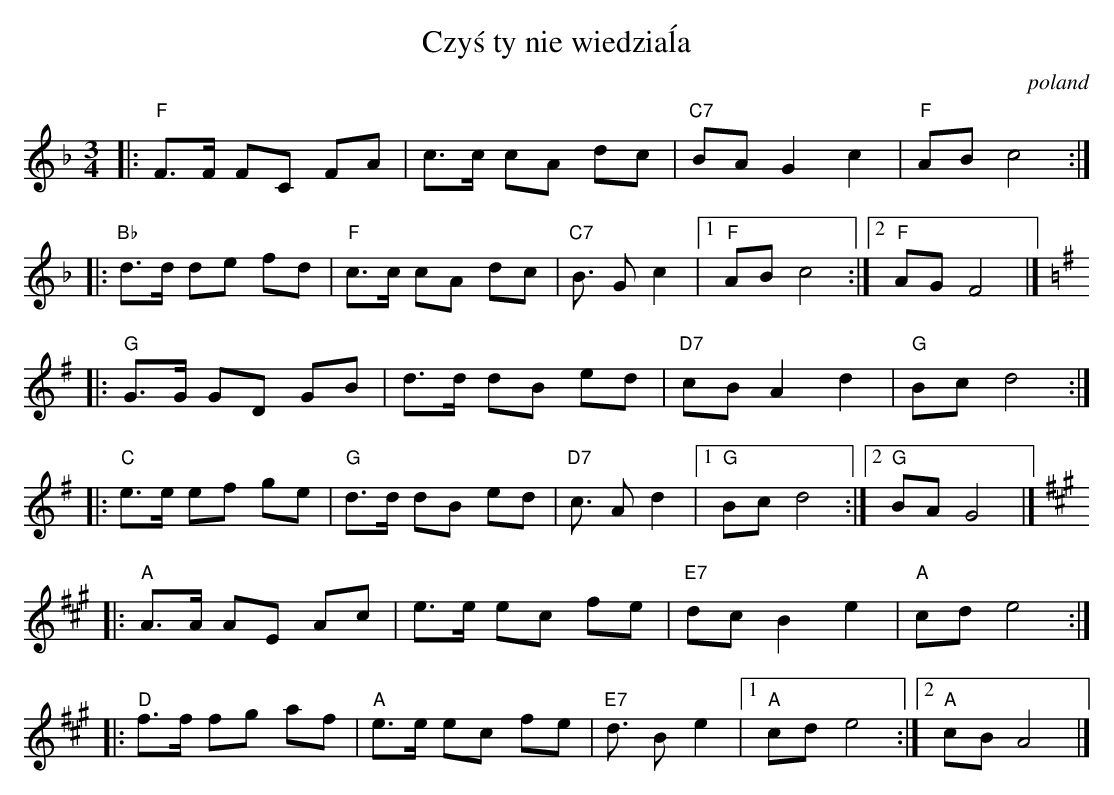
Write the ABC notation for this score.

X:1
T: Czy\'s ty nie wiedzia\'la
O:poland
M: 3/4
L: 1/8
K: F
|: "F"F>F FC FA | c>c cA dc | "C7"BA G2 c2 | "F"AB c4 :|
|: "Bb"d>d de fd | "F"c>c cA dc | "C7"B> G2 c2 |1 "F"AB c4 :|2 "F"AG F4 |]
K: G
|: "G"G>G GD GB | d>d dB ed | "D7"cB A2 d2 | "G"Bc d4 :|
|: "C"e>e ef ge | "G"d>d dB ed | "D7"c> A2 d2 |1 "G"Bc d4 :|2 "G"BA G4 |]
K: A
|: "A"A>A AE Ac | e>e ec fe | "E7"dc B2 e2 | "A"cd e4 :|
|: "D"f>f fg af | "A"e>e ec fe | "E7"d> B2 e2 |1 "A"cd e4 :|2 "A"cB A4 |]
